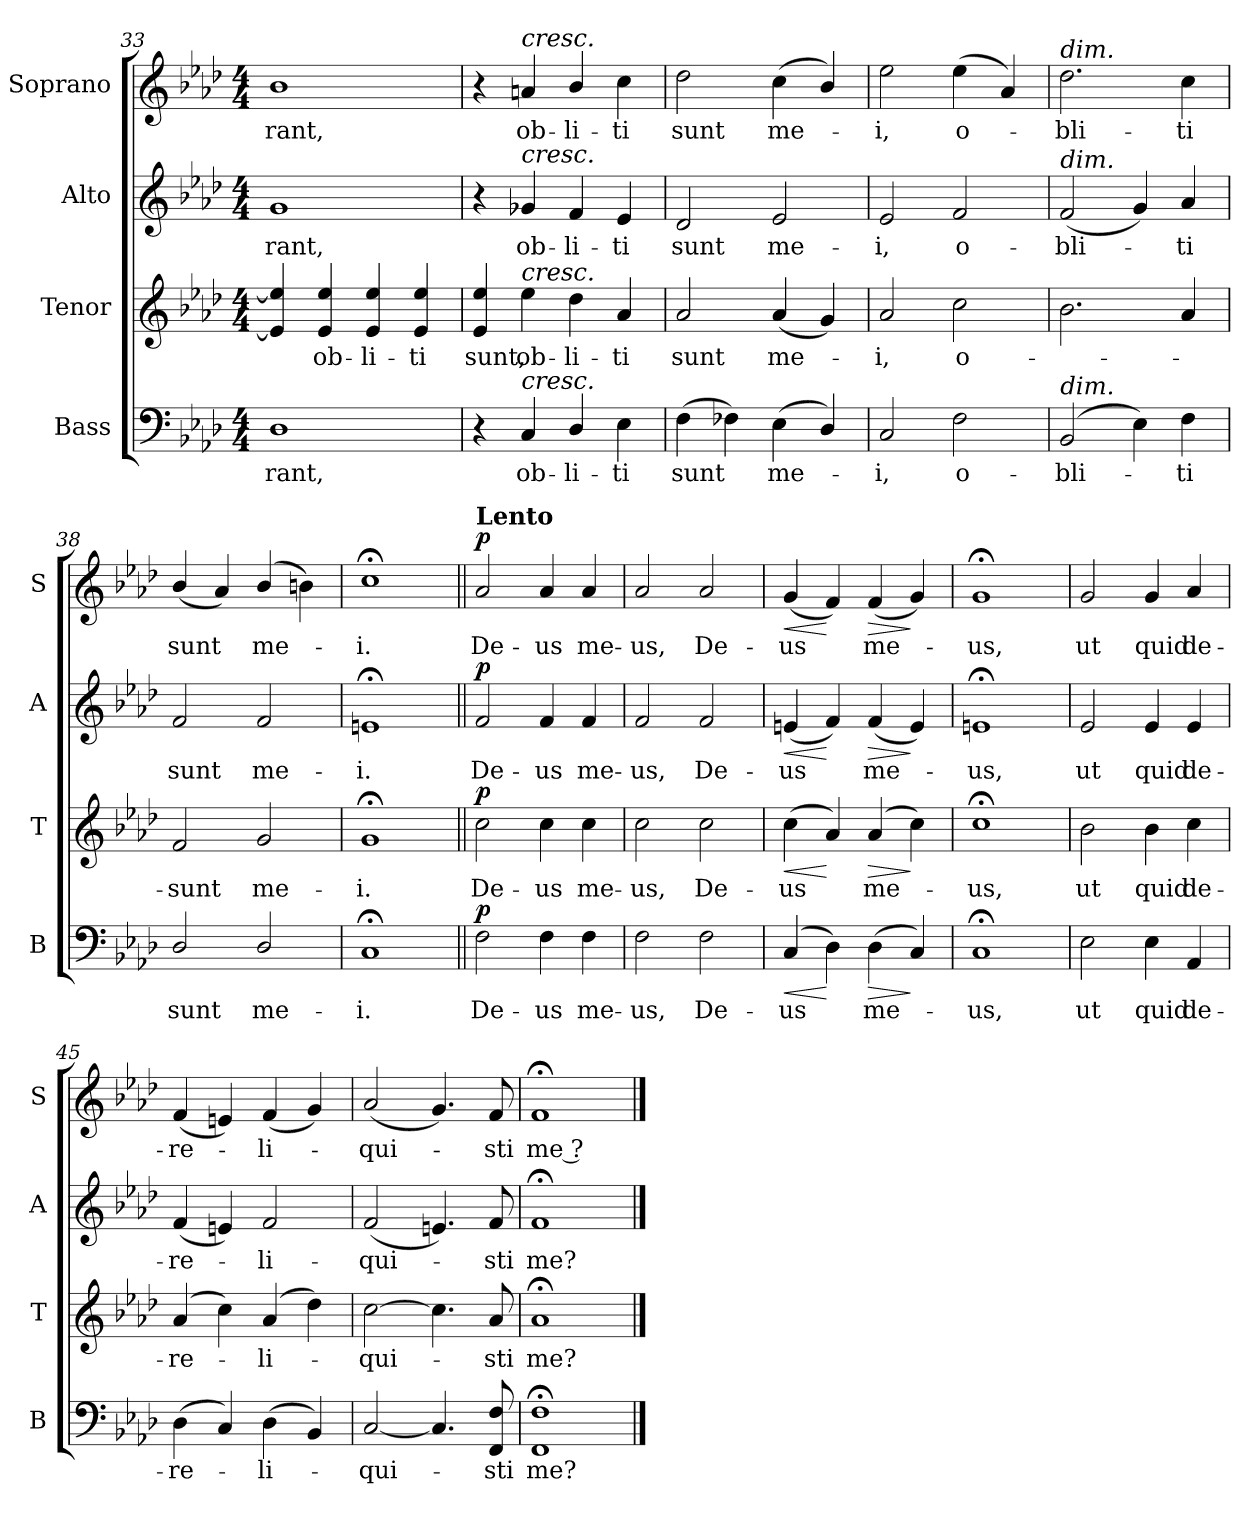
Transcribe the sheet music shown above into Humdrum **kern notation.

**kern	**text	**dynam	**kern	**text	**dynam	**kern	**text	**dynam	**kern	**text	**dynam
*part4	*part4	*part4	*part3	*part3	*part3	*part2	*part2	*part2	*part1	*part1	*part1
*staff4	*staff4	*staff4	*staff3	*staff3	*staff3	*staff2	*staff2	*staff2	*staff1	*staff1	*staff1
*I"Bass	*	*	*I"Tenor	*	*	*I"Alto	*	*	*I"Soprano	*	*
*I'B	*	*	*I'T	*	*	*I'A	*	*	*I'S	*	*
*clefF4	*	*	*clefG2	*	*	*clefG2	*	*	*clefG2	*	*
*k[b-e-a-d-]	*	*	*k[b-e-a-d-]	*	*	*k[b-e-a-d-]	*	*	*k[b-e-a-d-]	*	*
*A-:	*	*	*A-:	*	*	*A-:	*	*	*A-:	*	*
*M4/4	*	*	*M4/4	*	*	*M4/4	*	*	*M4/4	*	*
=33	=33	=33	=33	=33	=33	=33	=33	=33	=33	=33	=33
!	!LO:LY:b	!	!	!	!	!	!LO:LY:b	!	!	!LO:LY:b	!
1D-	-rant,	.	4e-/] 4ee-/]	.	.	1g	-rant,	.	1b-	-rant,	.
!	!	!	!	!LO:LY:b	!	!	!	!	!	!	!
.	.	.	4e-/ 4ee-/	ob-	.	.	.	.	.	.	.
!	!	!	!	!LO:LY:b	!	!	!	!	!	!	!
.	.	.	4e-/ 4ee-/	-li-	.	.	.	.	.	.	.
!	!	!	!	!LO:LY:b	!	!	!	!	!	!	!
.	.	.	4e-/ 4ee-/	-ti	.	.	.	.	.	.	.
=34	=34	=34	=34	=34	=34	=34	=34	=34	=34	=34	=34
!	!	!	!	!LO:LY:b	!	!	!	!	!	!	!
4r	.	.	4e-/ 4ee-/	sunt,	.	4r	.	.	4r	.	.
!	!	!	!	!	!	!	!	!	!LO:TX:a:i:t=cresc.	!	!
!	!	!	!	!	!	!LO:TX:a:i:t=cresc.	!	!	!	!	!
!	!	!	!LO:TX:a:i:t=cresc.	!	!	!	!	!	!	!	!
!LO:TX:a:i:t=cresc.	!	!	!	!	!	!	!	!	!	!	!
!	!LO:LY:b	!	!	!LO:LY:b	!	!	!LO:LY:b	!	!	!LO:LY:b	!
4C/	ob-	.	4ee-\	ob-	.	4g-X/	ob-	.	4an/	ob-	.
!	!LO:LY:b	!	!	!LO:LY:b	!	!	!LO:LY:b	!	!	!LO:LY:b	!
4D-/	-li-	.	4dd-\	-li-	.	4f/	-li-	.	4b-/	-li-	.
!	!LO:LY:b	!	!	!LO:LY:b	!	!	!LO:LY:b	!	!	!LO:LY:b	!
4E-\	-ti	.	4a-/	-ti	.	4e-/	-ti	.	4cc\	-ti	.
=35	=35	=35	=35	=35	=35	=35	=35	=35	=35	=35	=35
!	!LO:LY:b	!	!	!LO:LY:b	!	!	!LO:LY:b	!	!	!LO:LY:b	!
(>4F\	sunt	.	2a-/	sunt	.	2d-/	sunt	.	2dd-\	sunt	.
4F-X\)	.	.	.	.	.	.	.	.	.	.	.
!	!LO:LY:b	!	!	!LO:LY:b	!	!	!LO:LY:b	!	!	!LO:LY:b	!
(>4E-\	me-	.	(<4a-/	me-	.	2e-/	me-	.	(>4cc\	me-	.
4D-/)	.	.	4g/)	.	.	.	.	.	4b-/)	.	.
=36	=36	=36	=36	=36	=36	=36	=36	=36	=36	=36	=36
!	!LO:LY:b	!	!	!LO:LY:b	!	!	!LO:LY:b	!	!	!LO:LY:b	!
2C/	-i,	.	2a-/	-i,	.	2e-/	-i,	.	2ee-\	-i,	.
!	!LO:LY:b	!	!	!LO:LY:b	!	!	!LO:LY:b	!	!	!LO:LY:b	!
2F\	o-	.	2cc\	o-	.	2f/	o-	.	(>4ee-\	o-	.
.	.	.	.	.	.	.	.	.	4a-/)	.	.
!!LO:LB:g=z
=37	=37	=37	=37	=37	=37	=37	=37	=37	=37	=37	=37
!	!	!	!	!	!	!	!	!	!LO:TX:a:i:t=dim.	!	!
!	!	!	!	!	!	!LO:TX:a:i:t=dim.	!	!	!	!	!
!LO:TX:a:i:t=dim.	!	!	!	!	!	!	!	!	!	!	!
!	!LO:LY:b	!	!	!	!	!	!LO:LY:b	!	!	!LO:LY:b	!
(<2BB-/	-bli-	.	2.b-\	.	.	(<2f/	-bli-	.	2.dd-\	-bli-	.
4E-\)	.	.	.	.	.	4g/)	.	.	.	.	.
!	!LO:LY:b	!	!	!	!	!	!LO:LY:b	!	!	!LO:LY:b	!
4F\	-ti	.	4a-/	.	.	4a-/	-ti	.	4cc\	-ti	.
=38	=38	=38	=38	=38	=38	=38	=38	=38	=38	=38	=38
!	!LO:LY:b	!	!	!LO:LY:b	!	!	!LO:LY:b	!	!	!LO:LY:b	!
2D-/	sunt	.	2f/	-sunt	.	2f/	sunt	.	(<4b-/	sunt	.
.	.	.	.	.	.	.	.	.	4a-/)	.	.
!	!LO:LY:b	!	!	!LO:LY:b	!	!	!LO:LY:b	!	!	!LO:LY:b	!
2D-/	me-	.	2g/	me-	.	2f/	me-	.	(<4b-/	me-	.
.	.	.	.	.	.	.	.	.	4bn\)	.	.
=39	=39	=39	=39	=39	=39	=39	=39	=39	=39	=39	=39
!	!LO:LY:b	!	!	!LO:LY:b	!	!	!LO:LY:b	!	!	!LO:LY:b	!
1C;<	-i.	.	1g;<	-i.	.	1en;<	-i.	.	1cc;<	-i.	.
=40||	=40||	=40||	=40||	=40||	=40||	=40||	=40||	=40||	=40||	=40||	=40||
!	!	!	!	!	!	!	!	!	!LO:TX:a:B:t=Lento	!	!
!	!LO:LY:b	!LO:DY:a	!	!LO:LY:b	!LO:DY:a	!	!LO:LY:b	!LO:DY:a	!	!LO:LY:b	!LO:DY:a
2F\	De-	p	2cc\	De-	p	2f/	De-	p	2a-/	De-	p
!	!LO:LY:b	!	!	!LO:LY:b	!	!	!LO:LY:b	!	!	!LO:LY:b	!
4F\	-us	.	4cc\	-us	.	4f/	-us	.	4a-/	-us	.
!	!LO:LY:b	!	!	!LO:LY:b	!	!	!LO:LY:b	!	!	!LO:LY:b	!
4F\	me-	.	4cc\	me-	.	4f/	me-	.	4a-/	me-	.
=41	=41	=41	=41	=41	=41	=41	=41	=41	=41	=41	=41
!	!LO:LY:b	!	!	!LO:LY:b	!	!	!LO:LY:b	!	!	!LO:LY:b	!
2F\	-us,	.	2cc\	-us,	.	2f/	-us,	.	2a-/	-us,	.
!	!LO:LY:b	!	!	!LO:LY:b	!	!	!LO:LY:b	!	!	!LO:LY:b	!
2F\	De-	.	2cc\	De-	.	2f/	De-	.	2a-/	De-	.
=42	=42	=42	=42	=42	=42	=42	=42	=42	=42	=42	=42
!	!LO:LY:b	!LO:HP:b	!	!LO:LY:b	!LO:HP:b	!	!LO:LY:b	!LO:HP:b	!	!LO:LY:b	!LO:HP:b
(<4C/	-us	<	(>4cc\	-us	<	(<4en/	-us	<	(<4g/	-us	<
4D-\)	.	[	4a-/)	.	[	4f/)	.	[	4f/)	.	[
!	!LO:LY:b	!LO:HP:b	!	!LO:LY:b	!LO:HP:b	!	!LO:LY:b	!LO:HP:b	!	!LO:LY:b	!LO:HP:b
(>4D-\	me-	>	(<4a-/	me-	>	(<4f/	me-	>	(<4f/	me-	>
4C/)	.	]	4cc\)	.	]	4e/)	.	]	4g/)	.	]
!!LO:PB:g=z
=43	=43	=43	=43	=43	=43	=43	=43	=43	=43	=43	=43
!	!LO:LY:b	!	!	!LO:LY:b	!	!	!LO:LY:b	!	!	!LO:LY:b	!
1C;<	-us,	.	1cc;<	-us,	.	1en;<	-us,	.	1g;<	-us,	.
=44	=44	=44	=44	=44	=44	=44	=44	=44	=44	=44	=44
!	!LO:LY:b	!	!	!LO:LY:b	!	!	!LO:LY:b	!	!	!LO:LY:b	!
2E-\	ut	.	2b-\	ut	.	2e-/	ut	.	2g/	ut	.
!	!LO:LY:b	!	!	!LO:LY:b	!	!	!LO:LY:b	!	!	!LO:LY:b	!
4E-\	quid	.	4b-\	quid	.	4e-/	quid	.	4g/	quid	.
!	!LO:LY:b	!	!	!LO:LY:b	!	!	!LO:LY:b	!	!	!LO:LY:b	!
4AA-/	de-	.	4cc\	de-	.	4e-/	de-	.	4a-/	de-	.
=45	=45	=45	=45	=45	=45	=45	=45	=45	=45	=45	=45
!	!LO:LY:b	!	!	!LO:LY:b	!	!	!LO:LY:b	!	!	!LO:LY:b	!
(>4D-\	-re-	.	(<4a-/	-re-	.	(<4f/	-re-	.	(<4f/	-re-	.
4C/)	.	.	4cc\)	.	.	4en/)	.	.	4en/)	.	.
!	!LO:LY:b	!	!	!LO:LY:b	!	!	!LO:LY:b	!	!	!LO:LY:b	!
(>4D-\	-li-	.	(<4a-/	-li-	.	2f/	-li-	.	(<4f/	-li-	.
4BB-/)	.	.	4dd-\)	.	.	.	.	.	4g/)	.	.
=46	=46	=46	=46	=46	=46	=46	=46	=46	=46	=46	=46
!	!LO:LY:b	!	!	!LO:LY:b	!	!	!LO:LY:b	!	!	!LO:LY:b	!
[2C/	-qui-	.	[2cc\	-qui-	.	(<2f/	-qui-	.	(<2a-/	-qui-	.
4.C/]	.	.	4.cc\]	.	.	4.en/)	.	.	4.g/)	.	.
!	!LO:LY:b	!	!	!LO:LY:b	!	!	!LO:LY:b	!	!	!LO:LY:b	!
8FF/ 8F/	-sti	.	8a-/	-sti	.	8f/	-sti	.	8f/	-sti	.
=47	=47	=47	=47	=47	=47	=47	=47	=47	=47	=47	=47
!	!LO:LY:b	!	!	!LO:LY:b	!	!	!LO:LY:b	!	!	!LO:LY:b	!
1FF;< 1F;<	me?	.	1a-;<	me?	.	1f;<	me?	.	1f;<	me ?	.
==	==	==	==	==	==	==	==	==	==	==	==
*-	*-	*-	*-	*-	*-	*-	*-	*-	*-	*-	*-
